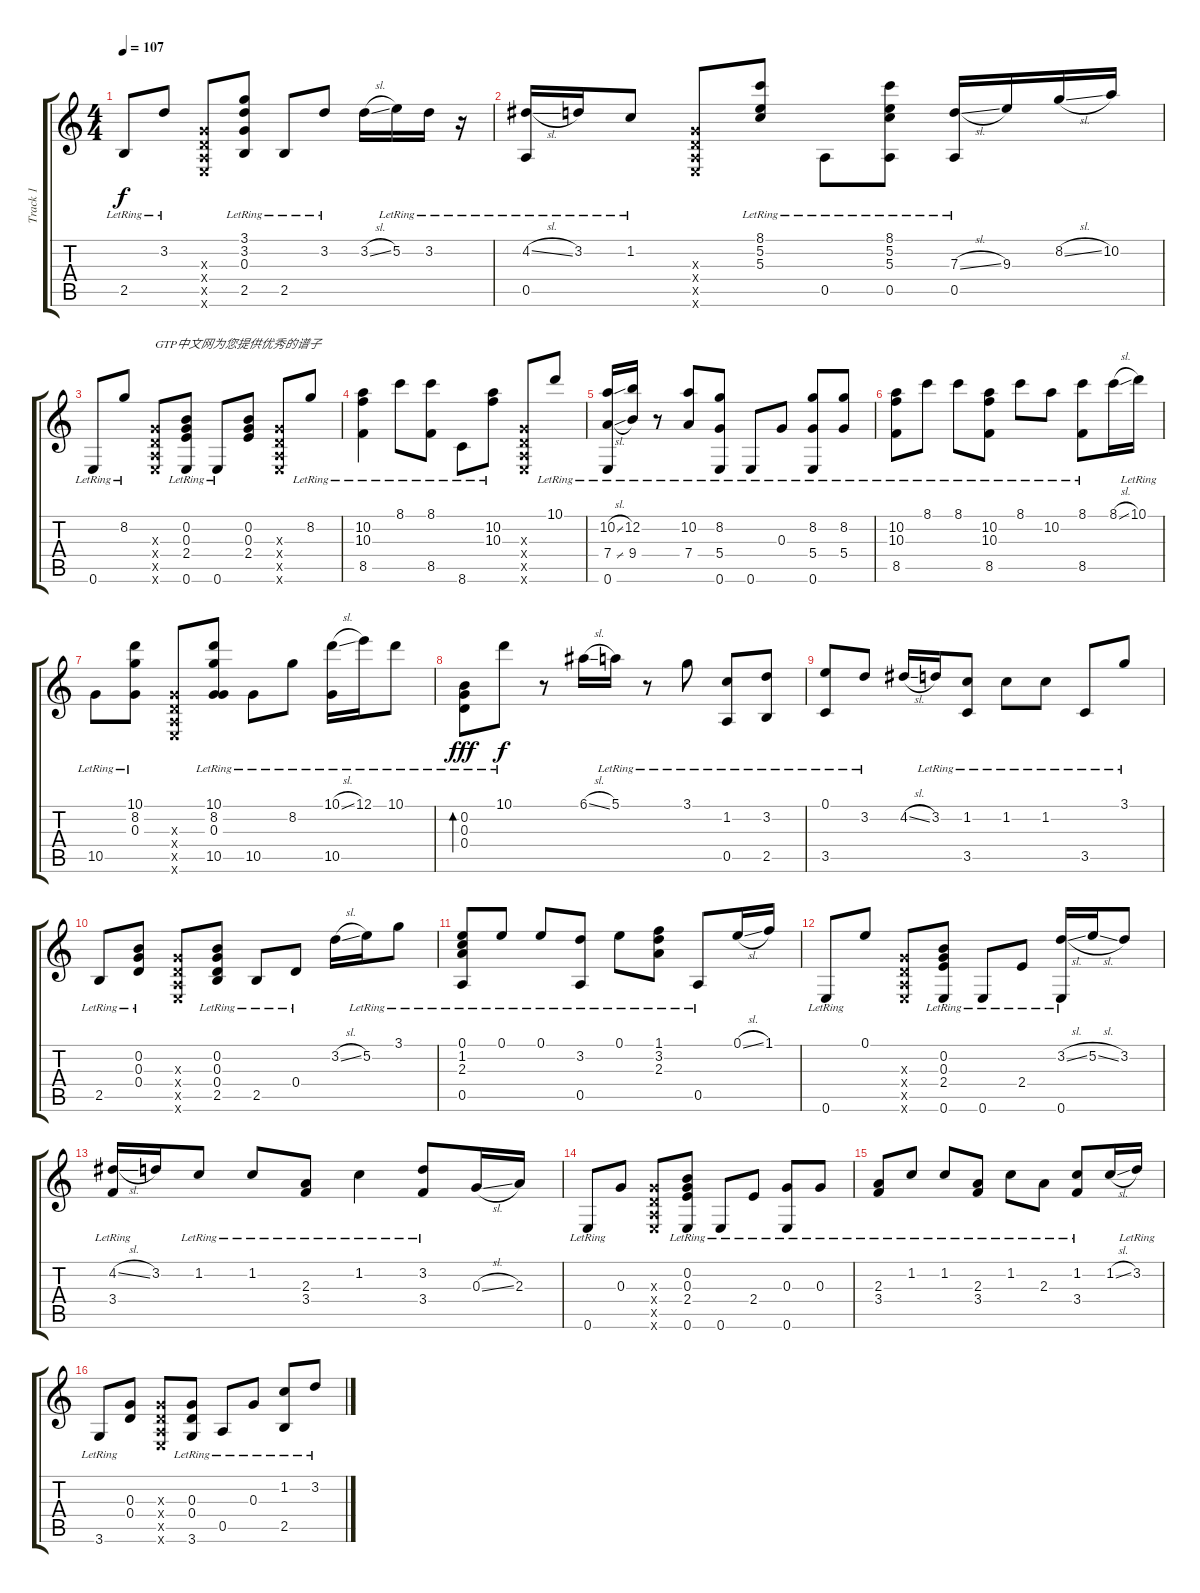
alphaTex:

\track ("Track 1" "Track 1") {instrument acousticguitarnylon}
\staff {score tabs}
\tuning (E4 B3 G3 D3 A2 E2) {hide}
\ts (4 4)
\tempo 107
\clef g2
\ks c
2.5{lr}.8{dy f} 3.2{lr}.8 (0.3{x} 0.4{x} 0.5{x} 0.6{x}).8 (3.1{lr} 3.2{lr} 0.3{lr} 2.5{lr}).8 2.5{lr}.8 3.2{lr}.8 3.2{sl}.16 5.2{lr}.16 3.2{lr}.16 r.16 |
(4.2{sl} 0.5{lr}).16 3.2{lr}.16 1.2{lr}.8 (0.3{x} 0.4{x} 0.5{x} 0.6{x}).8 (8.1{lr} 5.2{lr} 5.3{lr}).8 0.5{lr}.8 (8.1{lr} 5.2{lr} 5.3{lr} 0.5{lr}).8 (7.3{sl} 0.5{lr}).16 9.3.16 8.2{sl}.16 10.2.16 |
0.6{lr}.8 8.2{lr}.8 (0.3{x} 0.4{x} 0.5{x} 0.6{x}).8{txt "GTP中文网为您提供优秀的谱子"} (0.2{lr} 0.3{lr} 2.4{lr} 0.6{lr}).8 0.6{lr}.8 (0.2 0.3 2.4).8 (0.3{x} 0.4{x} 0.5{x} 0.6{x}).8 8.2{lr}.8 |
(10.2{lr} 10.3{lr} 8.5{lr}).4 8.1{lr}.8 (8.1{lr} 8.5{lr}).8 8.6{lr}.8 (10.2{lr} 10.3).8 (0.3{x} 0.4{x} 0.5{x} 0.6{x}).8 10.1{lr}.8 |
(10.2{sl} 7.4{sl} 0.6{lr}).16 (12.2{lr} 9.4{lr}).16 r.8 (10.2{lr} 7.4{lr}).8 (8.2{lr} 5.4{lr} 0.6{lr}).8 0.6{lr}.8 0.3{lr}.8 (8.2{lr} 5.4{lr} 0.6{lr}).8 (8.2{lr} 5.4{lr}).8 |
(10.2{lr} 10.3{lr} 8.5{lr}).8 8.1{lr}.8 8.1{lr}.8 (10.2{lr} 10.3{lr} 8.5{lr}).8 8.1{lr}.8 10.2{lr}.8 (8.1{lr} 8.5{lr}).8 8.1{sl}.16 10.1{lr}.16 |
10.5{lr}.8 (10.1{lr} 8.2 0.3).8 (0.3{x} 0.4{x} 0.5{x} 0.6{x}).8 (10.1{lr} 8.2{lr} 0.3{lr} 10.5{lr}).8 10.5{lr}.8 8.2{lr}.8 (10.1{sl} 10.5{lr}).16 12.1{lr}.16 10.1{lr}.8 |
(0.2{lr} 0.3{lr} 0.4{lr}).8{bd 240 dy fff} 10.1{lr}.8{dy f} r.8 6.1{sl}.16 5.1{lr}.16 r.8 3.1{lr}.8 (1.2{lr} 0.5{lr}).8 (3.2{lr} 2.5{lr}).8 |
(0.1{lr} 3.5{lr}).8 3.2{lr}.8 4.2{sl}.16 3.2{lr}.16 (1.2{lr} 3.5{lr}).8 1.2{lr}.8 1.2{lr}.8 3.5{lr}.8 3.1{lr}.8 |
2.5{lr}.8 (0.2 0.3 0.4{lr}).8 (0.3{x} 0.4{x} 0.5{x} 0.6{x}).8 (0.2{lr} 0.3{lr} 0.4{lr} 2.5{lr}).8 2.5{lr}.8 0.4{lr}.8 3.2{sl}.16 5.2{lr}.16 3.1{lr}.8 |
(0.1{lr} 1.2{lr} 2.3{lr} 0.5{lr}).8 0.1{lr}.8 0.1{lr}.8 (3.2{lr} 0.5{lr}).8 0.1{lr}.8 (1.1{lr} 3.2{lr} 2.3{lr}).8 0.5{lr}.8 0.1{sl}.16 1.1.16 |
0.6{lr}.8 0.1.8 (0.3{x} 0.4{x} 0.5{x} 0.6{x}).8 (0.2{lr} 0.3{lr} 2.4{lr} 0.6{lr}).8 0.6{lr}.8 2.4{lr}.8 (3.2{sl} 0.6{lr}).16 5.2{sl}.16 3.2.8 |
(4.2{sl} 3.4{lr}).16 3.2.16 1.2{lr}.8 1.2{lr}.8 (2.3{lr} 3.4{lr}).8 1.2{lr}.4 (3.2{lr} 3.4{lr}).8 0.3{sl}.16 2.3.16 |
0.6{lr}.8 0.3.8 (0.3{x} 0.4{x} 0.5{x} 0.6{x}).8 (0.2{lr} 0.3{lr} 2.4{lr} 0.6{lr}).8 0.6{lr}.8 2.4{lr}.8 (0.3{lr} 0.6{lr}).8 0.3{lr}.8 |
(2.3{lr} 3.4{lr}).8 1.2{lr}.8 1.2{lr}.8 (2.3{lr} 3.4{lr}).8 1.2{lr}.8 2.3{lr}.8 (1.2{lr} 3.4{lr}).8 1.2{sl}.16 3.2{lr}.16 |
3.6{lr}.8 (0.3 0.4).8 (0.3{x} 0.4{x} 0.5{x} 0.6{x}).8 (0.3{lr} 0.4{lr} 3.6{lr}).8 0.5{lr}.8 0.3{lr}.8 (1.2{lr} 2.5{lr}).8 3.2{lr}.8
